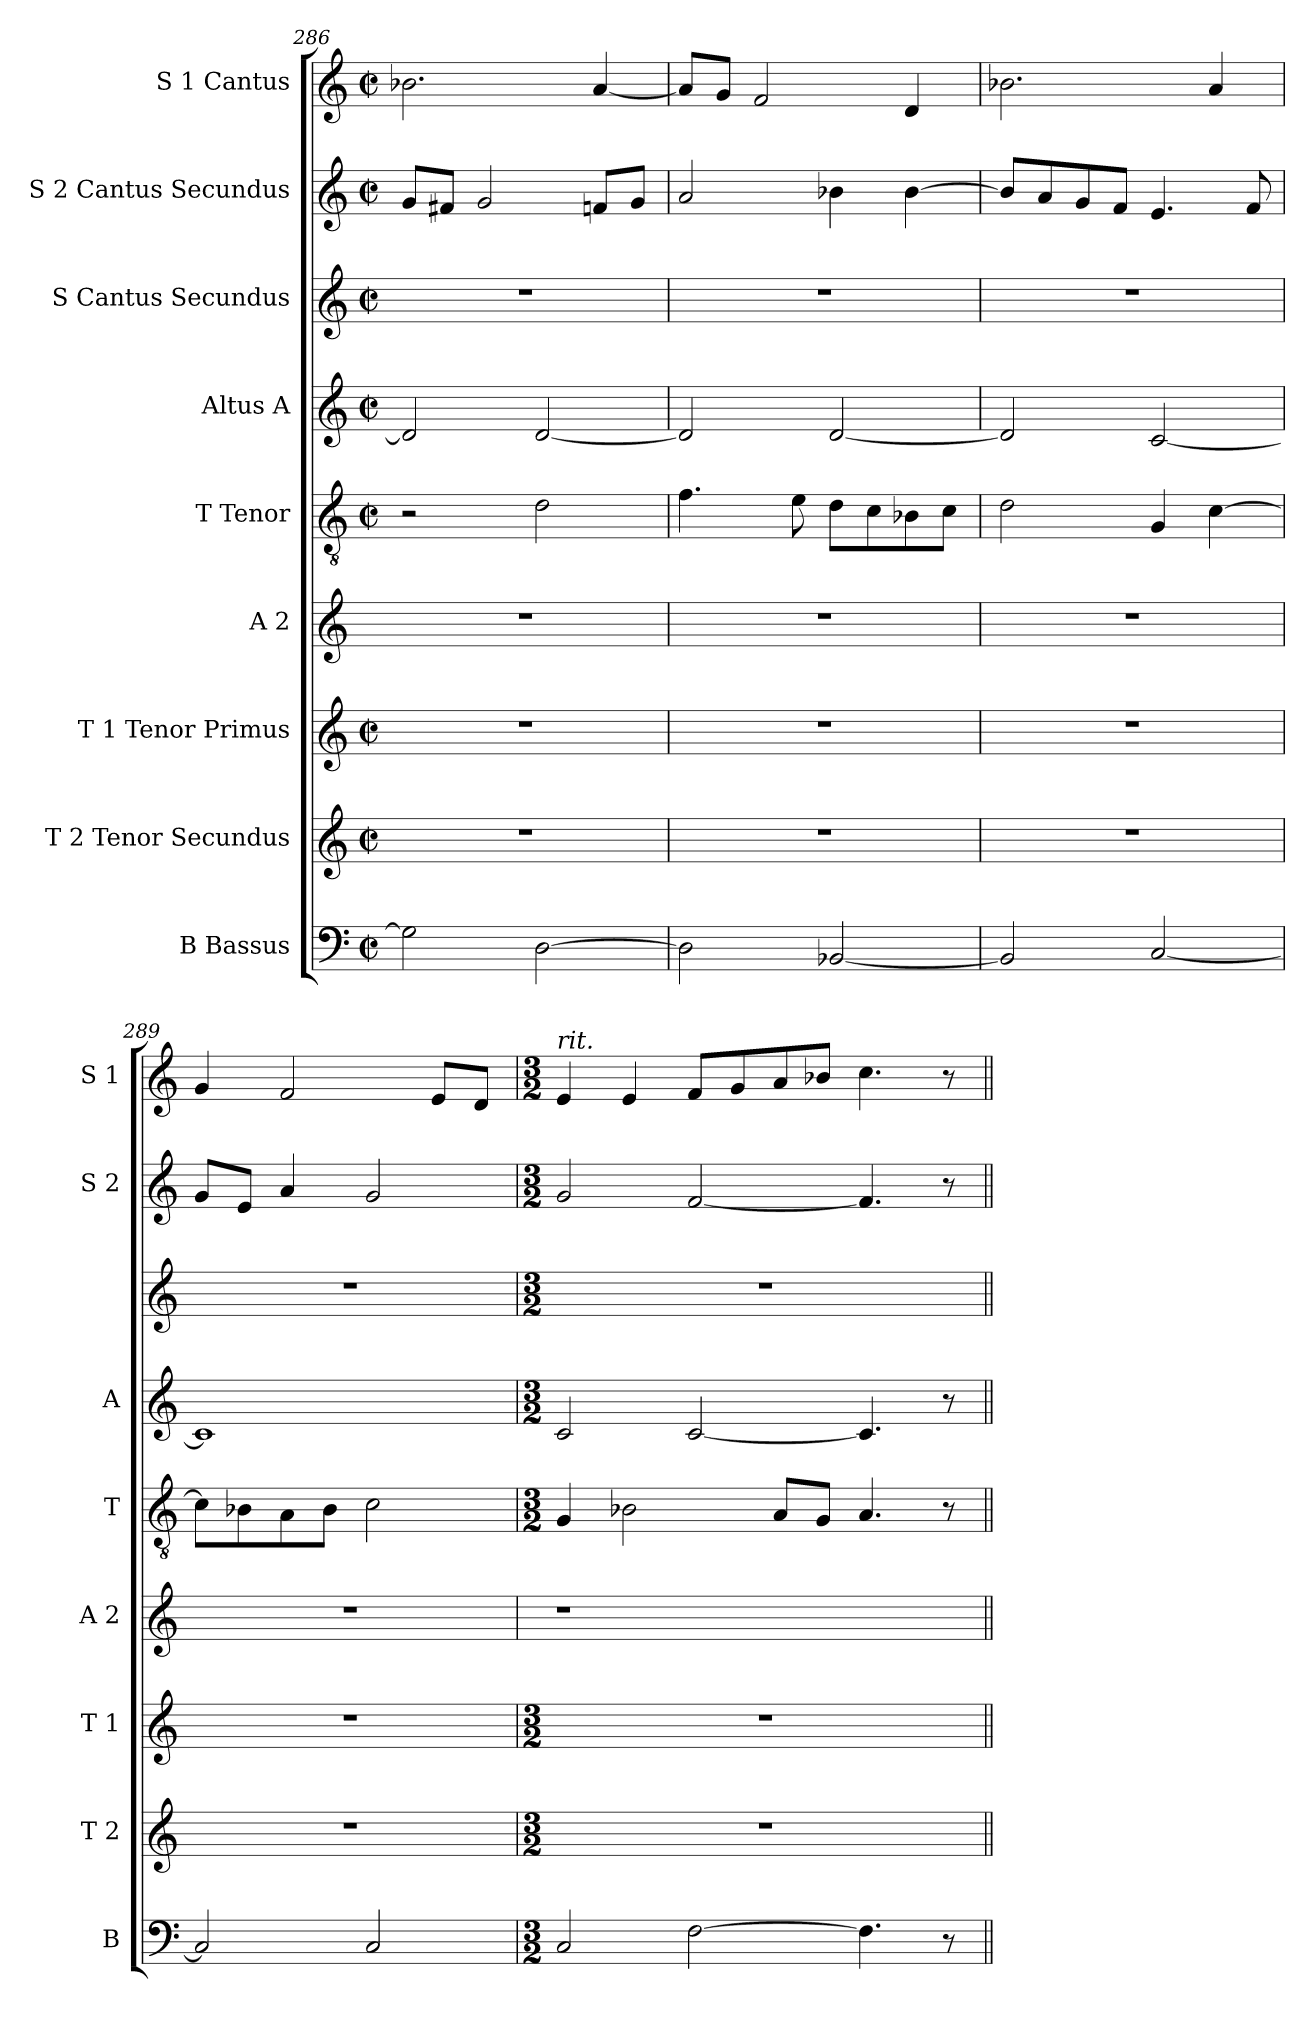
**kern	**kern	**kern	**kern	**kern	**kern	**kern	**kern	**kern
*part9	*part8	*part7	*part6	*part5	*part4	*part3	*part2	*part1
*staff9	*staff8	*staff7	*staff6	*staff5	*staff4	*staff3	*staff2	*staff1
*I"B Bassus	*I"T 2 Tenor Secundus	*I"T 1 Tenor Primus	*I"A 2	*I"T Tenor	*I"Altus A	*I"S Cantus Secundus	*I"S 2 Cantus Secundus	*I"S 1 Cantus
*I'B	*I'T 2	*I'T 1	*I'A 2	*I'T	*I'A	*	*I'S 2	*I'S 1
*clefF4	*clefG2	*clefG2	*clefG2	*clefGv2	*clefG2	*clefG2	*clefG2	*clefG2
*k[]	*k[]	*k[]	*k[]	*k[]	*k[]	*k[]	*k[]	*k[]
*C:	*C:	*C:	*C:	*C:	*C:	*C:	*C:	*C:
*M2/2	*M2/2	*M2/2	*	*M2/2	*M2/2	*M2/2	*M2/2	*M2/2
*met(c|)	*met(c|)	*met(c|)	*	*met(c|)	*met(c|)	*met(c|)	*met(c|)	*met(c|)
=286	=286	=286	=286	=286	=286	=286	=286	=286
2G\]	1r	1r	1r	2r	2d/]	1r	8g/L	2.b-X\
.	.	.	.	.	.	.	8f#X/J	.
.	.	.	.	.	.	.	2g/	.
[>2D\	.	.	.	2d\	[<2d/	.	.	.
.	.	.	.	.	.	.	8fn/L	[<4a/
.	.	.	.	.	.	.	8g/J	.
=287	=287	=287	=287	=287	=287	=287	=287	=287
2D\]	1r	1r	1r	4.f\	2d/]	1r	2a/	8a/L]
.	.	.	.	.	.	.	.	8g/J
.	.	.	.	.	.	.	.	2f/
.	.	.	.	8e\	.	.	.	.
[<2BB-X/	.	.	.	8d\L	[<2d/	.	4b-X\	.
.	.	.	.	8c\	.	.	.	.
.	.	.	.	8B-X\	.	.	[>4b-\	4d/
.	.	.	.	8c\J	.	.	.	.
=288	=288	=288	=288	=288	=288	=288	=288	=288
2BB-/]	1r	1r	1r	2d\	2d/]	1r	8b-/L]	2.b-X\
.	.	.	.	.	.	.	8a/	.
.	.	.	.	.	.	.	8g/	.
.	.	.	.	.	.	.	8f/J	.
[<2C/	.	.	.	4G/	[<2c/	.	4.e/	.
.	.	.	.	[>4c\	.	.	.	4a/
.	.	.	.	.	.	.	8f/	.
=289	=289	=289	=289	=289	=289	=289	=289	=289
2C/]	1r	1r	1r	8c\L]	1c]	1r	8g/L	4g/
.	.	.	.	8B-X\	.	.	8e/J	.
.	.	.	.	8A\	.	.	4a/	2f/
.	.	.	.	8B-\J	.	.	.	.
2C/	.	.	.	2c\	.	.	2g/	.
.	.	.	.	.	.	.	.	8e/L
.	.	.	.	.	.	.	.	8d/J
!!LO:LB:g=z
=290	=290	=290	=290	=290	=290	=290	=290	=290
*M3/2	*M3/2	*M3/2	*	*M3/2	*M3/2	*M3/2	*M3/2	*M3/2
!	!	!	!	!	!	!	!	!LO:TX:a:i:t=rit.
2C/	1.r	1.r	1r	4G/	2c/	1.r	2g/	4e/
.	.	.	.	2B-X\	.	.	.	4e/
[>2F\	.	.	.	.	[<2c/	.	[<2f/	8f/L
.	.	.	.	.	.	.	.	8g/
.	.	.	.	8A/L	.	.	.	8a/
.	.	.	.	8G/J	.	.	.	8b-X/J
4.F\]	.	.	2ryy	4.A/	4.c/]	.	4.f/]	4.cc\
8r	.	.	.	8r	8r	.	8r	8r
=||	=||	=||	=||	=||	=||	=||	=||	=||
*-	*-	*-	*-	*-	*-	*-	*-	*-
